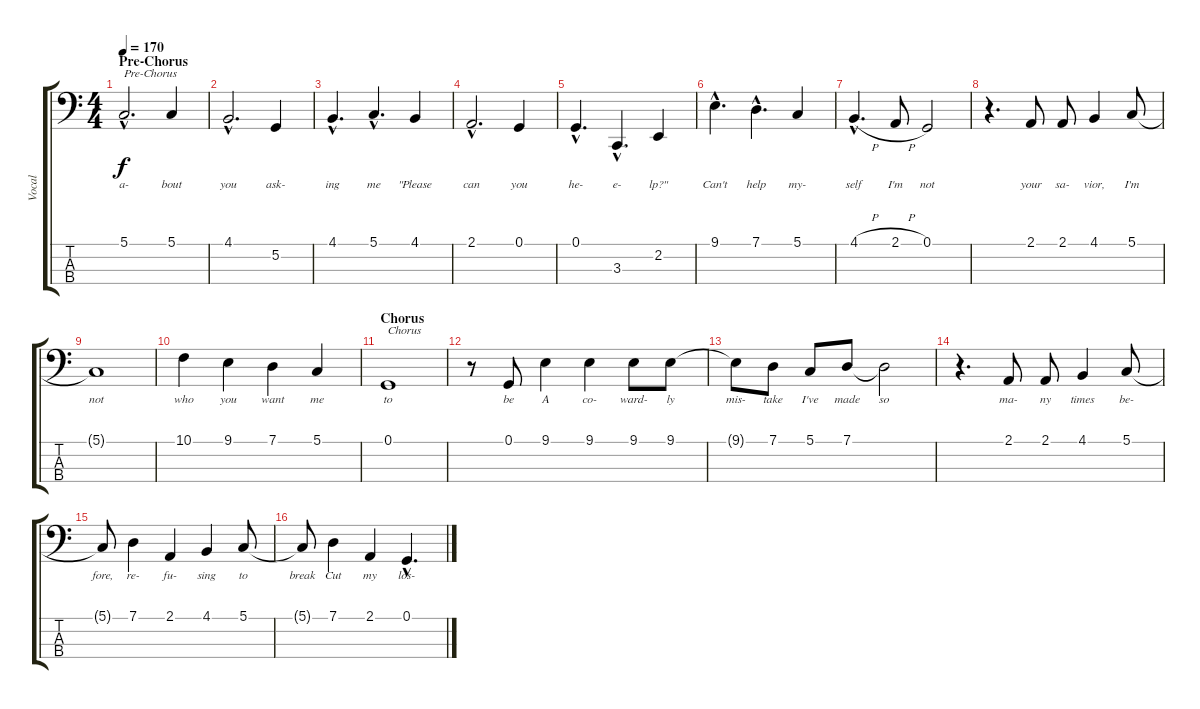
\track ("Vocal" "Vocal") {instrument lead1square}
\staff {score tabs}
\tuning (G2 D2 A1 E1) {hide}
\ts (4 4)
\section ("" "Pre-Chorus")
\tempo 170
\clef f4
\ks c
5.1{hac}.2{d txt "Pre-Chorus" lyrics (0 "a-") lyrics (1 "") lyrics (2 "") lyrics (3 "") lyrics (4 "") dy f} 5.1.4{lyrics (0 "bout") lyrics (1 "") lyrics (2 "") lyrics (3 "") lyrics (4 "")} |
4.1{hac}.2{d lyrics (0 "you") lyrics (1 "") lyrics (2 "") lyrics (3 "") lyrics (4 "")} 5.2.4{lyrics (0 "ask-") lyrics (1 "") lyrics (2 "") lyrics (3 "") lyrics (4 "")} |
4.1{hac}.4{d lyrics (0 "ing") lyrics (1 "") lyrics (2 "") lyrics (3 "") lyrics (4 "")} 5.1{hac}.4{d lyrics (0 "me") lyrics (1 "") lyrics (2 "") lyrics (3 "") lyrics (4 "")} 4.1.4{lyrics (0 "\"Please") lyrics (1 "") lyrics (2 "") lyrics (3 "") lyrics (4 "")} |
2.1{hac}.2{d lyrics (0 "can") lyrics (1 "") lyrics (2 "") lyrics (3 "") lyrics (4 "")} 0.1.4{lyrics (0 "you") lyrics (1 "") lyrics (2 "") lyrics (3 "") lyrics (4 "")} |
0.1{hac}.4{d lyrics (0 "he-") lyrics (1 "") lyrics (2 "") lyrics (3 "") lyrics (4 "")} 3.3{hac}.4{d lyrics (0 "e-") lyrics (1 "") lyrics (2 "") lyrics (3 "") lyrics (4 "")} 2.2.4{lyrics (0 "lp?\"") lyrics (1 "") lyrics (2 "") lyrics (3 "") lyrics (4 "")} |
9.1{hac}.4{d lyrics (0 "Can't") lyrics (1 "") lyrics (2 "") lyrics (3 "") lyrics (4 "")} 7.1{hac}.4{d lyrics (0 "help") lyrics (1 "") lyrics (2 "") lyrics (3 "") lyrics (4 "")} 5.1.4{lyrics (0 "my-") lyrics (1 "") lyrics (2 "") lyrics (3 "") lyrics (4 "")} |
4.1{h hac}.4{d lyrics (0 "self") lyrics (1 "") lyrics (2 "") lyrics (3 "") lyrics (4 "")} 2.1{h}.8{lyrics (0 "I'm") lyrics (1 "") lyrics (2 "") lyrics (3 "") lyrics (4 "")} 0.1.2{lyrics (0 "not") lyrics (1 "") lyrics (2 "") lyrics (3 "") lyrics (4 "")} |
r.4{d} 2.1.8{lyrics (0 "your") lyrics (1 "") lyrics (2 "") lyrics (3 "") lyrics (4 "")} 2.1.8{lyrics (0 "sa-") lyrics (1 "") lyrics (2 "") lyrics (3 "") lyrics (4 "")} 4.1.4{lyrics (0 "vior,") lyrics (1 "") lyrics (2 "") lyrics (3 "") lyrics (4 "")} 5.1.8{lyrics (0 "I'm") lyrics (1 "") lyrics (2 "") lyrics (3 "") lyrics (4 "")} |
5.1{t}.1{lyrics (0 "not") lyrics (1 "") lyrics (2 "") lyrics (3 "") lyrics (4 "")} |
10.1.4{lyrics (0 "who") lyrics (1 "") lyrics (2 "") lyrics (3 "") lyrics (4 "")} 9.1.4{lyrics (0 "you") lyrics (1 "") lyrics (2 "") lyrics (3 "") lyrics (4 "")} 7.1.4{lyrics (0 "want") lyrics (1 "") lyrics (2 "") lyrics (3 "") lyrics (4 "")} 5.1.4{lyrics (0 "me") lyrics (1 "") lyrics (2 "") lyrics (3 "") lyrics (4 "")} |
\section ("" "Chorus")
0.1.1{txt "Chorus" lyrics (0 "to") lyrics (1 "") lyrics (2 "") lyrics (3 "") lyrics (4 "")} |
r.8 0.1.8{lyrics (0 "be") lyrics (1 "") lyrics (2 "") lyrics (3 "") lyrics (4 "")} 9.1.4{lyrics (0 "A") lyrics (1 "") lyrics (2 "") lyrics (3 "") lyrics (4 "")} 9.1.4{lyrics (0 "co-") lyrics (1 "") lyrics (2 "") lyrics (3 "") lyrics (4 "")} 9.1.8{lyrics (0 "ward-") lyrics (1 "") lyrics (2 "") lyrics (3 "") lyrics (4 "")} 9.1.8{lyrics (0 "ly") lyrics (1 "") lyrics (2 "") lyrics (3 "") lyrics (4 "")} |
9.1{t}.8{lyrics (0 "mis-") lyrics (1 "") lyrics (2 "") lyrics (3 "") lyrics (4 "")} 7.1.8{lyrics (0 "take") lyrics (1 "") lyrics (2 "") lyrics (3 "") lyrics (4 "")} 5.1.8{lyrics (0 "I've") lyrics (1 "") lyrics (2 "") lyrics (3 "") lyrics (4 "")} 7.1.8{lyrics (0 "made") lyrics (1 "") lyrics (2 "") lyrics (3 "") lyrics (4 "")} 7.1{t}.2{lyrics (0 "so") lyrics (1 "") lyrics (2 "") lyrics (3 "") lyrics (4 "")} |
r.4{d} 2.1.8{lyrics (0 "ma-") lyrics (1 "") lyrics (2 "") lyrics (3 "") lyrics (4 "")} 2.1.8{lyrics (0 "ny") lyrics (1 "") lyrics (2 "") lyrics (3 "") lyrics (4 "")} 4.1.4{lyrics (0 "times") lyrics (1 "") lyrics (2 "") lyrics (3 "") lyrics (4 "")} 5.1.8{lyrics (0 "be-") lyrics (1 "") lyrics (2 "") lyrics (3 "") lyrics (4 "")} |
5.1{t}.8{lyrics (0 "fore,") lyrics (1 "") lyrics (2 "") lyrics (3 "") lyrics (4 "")} 7.1.4{lyrics (0 "re-") lyrics (1 "") lyrics (2 "") lyrics (3 "") lyrics (4 "")} 2.1.4{lyrics (0 "fu-") lyrics (1 "") lyrics (2 "") lyrics (3 "") lyrics (4 "")} 4.1.4{lyrics (0 "sing") lyrics (1 "") lyrics (2 "") lyrics (3 "") lyrics (4 "")} 5.1.8{lyrics (0 "to") lyrics (1 "") lyrics (2 "") lyrics (3 "") lyrics (4 "")} |
5.1{t}.8{lyrics (0 "break") lyrics (1 "") lyrics (2 "") lyrics (3 "") lyrics (4 "")} 7.1.4{lyrics (0 "Cut") lyrics (1 "") lyrics (2 "") lyrics (3 "") lyrics (4 "")} 2.1.4{lyrics (0 "my") lyrics (1 "") lyrics (2 "") lyrics (3 "") lyrics (4 "")} 0.1{hac}.4{d lyrics (0 "los-") lyrics (1 "") lyrics (2 "") lyrics (3 "") lyrics (4 "")}
